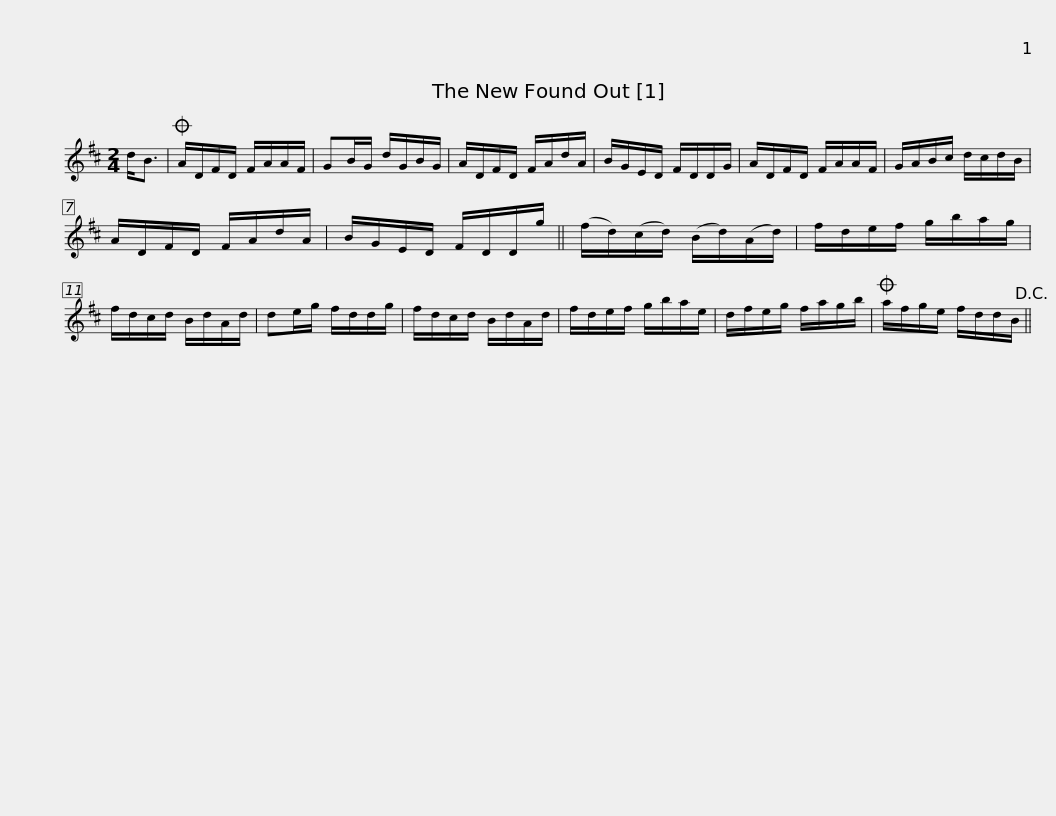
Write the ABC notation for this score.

X:1
L:1/8
M:2/4
I:linebreak $
K:D
V:1 treble
V:1
 d<B |O A/D/F/D/ F/A/A/F/ | GB/G/ d/G/B/G/ | A/D/F/D/ F/A/d/A/ | B/G/E/D/ F/D/D/G/ | %5
 A/D/F/D/ F/A/A/F/ |$ G/A/B/c/ d/c/d/B/ | A/D/F/D/ F/A/d/A/ | B/G/E/D/ F/D/D/g/ || (f/d/)(c/d/) (B/d/)(A/d/) | %10
 f/d/e/f/ g/b/a/g/ | f/d/c/d/ B/d/A/d/ |$ de/g/ f/d/d/g/ | f/d/c/d/ B/d/A/d/ | f/d/e/f/ g/b/a/e/ | %15
 d/f/e/g/ f/a/g/b/ |O a/f/g/e/ f/d/d/B/!D.C.! || %17
